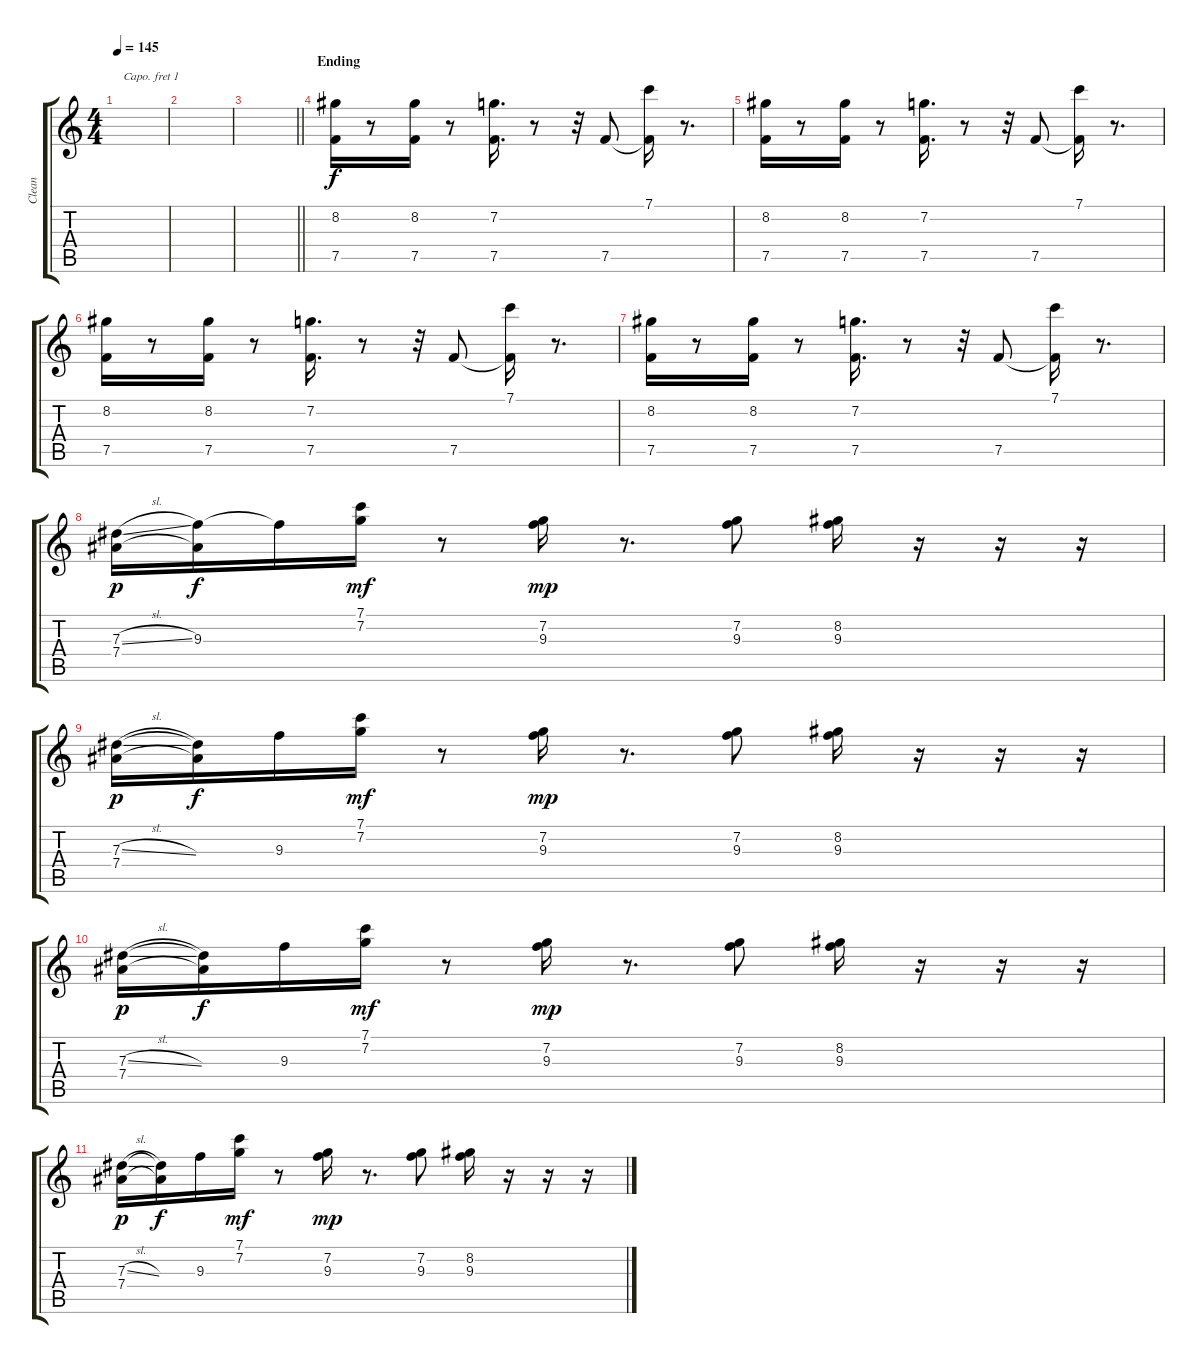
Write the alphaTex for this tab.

\track ("Clean" "Clean") {instrument electricguitarclean}
\staff {score tabs}
\capo 1
\tuning (E4 B3 G3 D3 A2 E2) {hide}
\ts (4 4)
\tempo 145
\clef g2
\ks c
|
|
\barLineRight lightlight
|
\section ("" "Ending")
(8.2 7.5).16{dy f} r.8 (8.2 7.5).16 r.8 (7.2 7.5).16{d} r.8 r.32 7.5.8 (7.1 7.5{t}).16 r.8{d} |
(8.2 7.5).16 r.8 (8.2 7.5).16 r.8 (7.2 7.5).16{d} r.8 r.32 7.5.8 (7.1 7.5{t}).16 r.8{d} |
(8.2 7.5).16 r.8 (8.2 7.5).16 r.8 (7.2 7.5).16{d} r.8 r.32 7.5.8 (7.1 7.5{t}).16 r.8{d} |
(8.2 7.5).16 r.8 (8.2 7.5).16 r.8 (7.2 7.5).16{d} r.8 r.32 7.5.8 (7.1 7.5{t}).16 r.8{d} |
(7.3{sl} 7.4).16{dy p} (9.3 7.4{t}).16{dy f} 9.3{t}.16 (7.1 7.2).16{dy mf} r.8 (7.2 9.3).16{dy mp} r.8{d} (7.2 9.3).8 (8.2 9.3).16 r.16 r.16 r.16 |
(7.3{sl} 7.4).16{dy p} (7.3{t} 7.4{t}).16{dy f} 9.3.16 (7.1 7.2).16{dy mf} r.8 (7.2 9.3).16{dy mp} r.8{d} (7.2 9.3).8 (8.2 9.3).16 r.16 r.16 r.16 |
(7.3{sl} 7.4).16{dy p} (7.3{t} 7.4{t}).16{dy f} 9.3.16 (7.1 7.2).16{dy mf} r.8 (7.2 9.3).16{dy mp} r.8{d} (7.2 9.3).8 (8.2 9.3).16 r.16 r.16 r.16 |
(7.3{sl} 7.4).16{dy p} (7.3{t} 7.4{t}).16{dy f} 9.3.16 (7.1 7.2).16{dy mf} r.8 (7.2 9.3).16{dy mp} r.8{d} (7.2 9.3).8 (8.2 9.3).16 r.16 r.16 r.16
